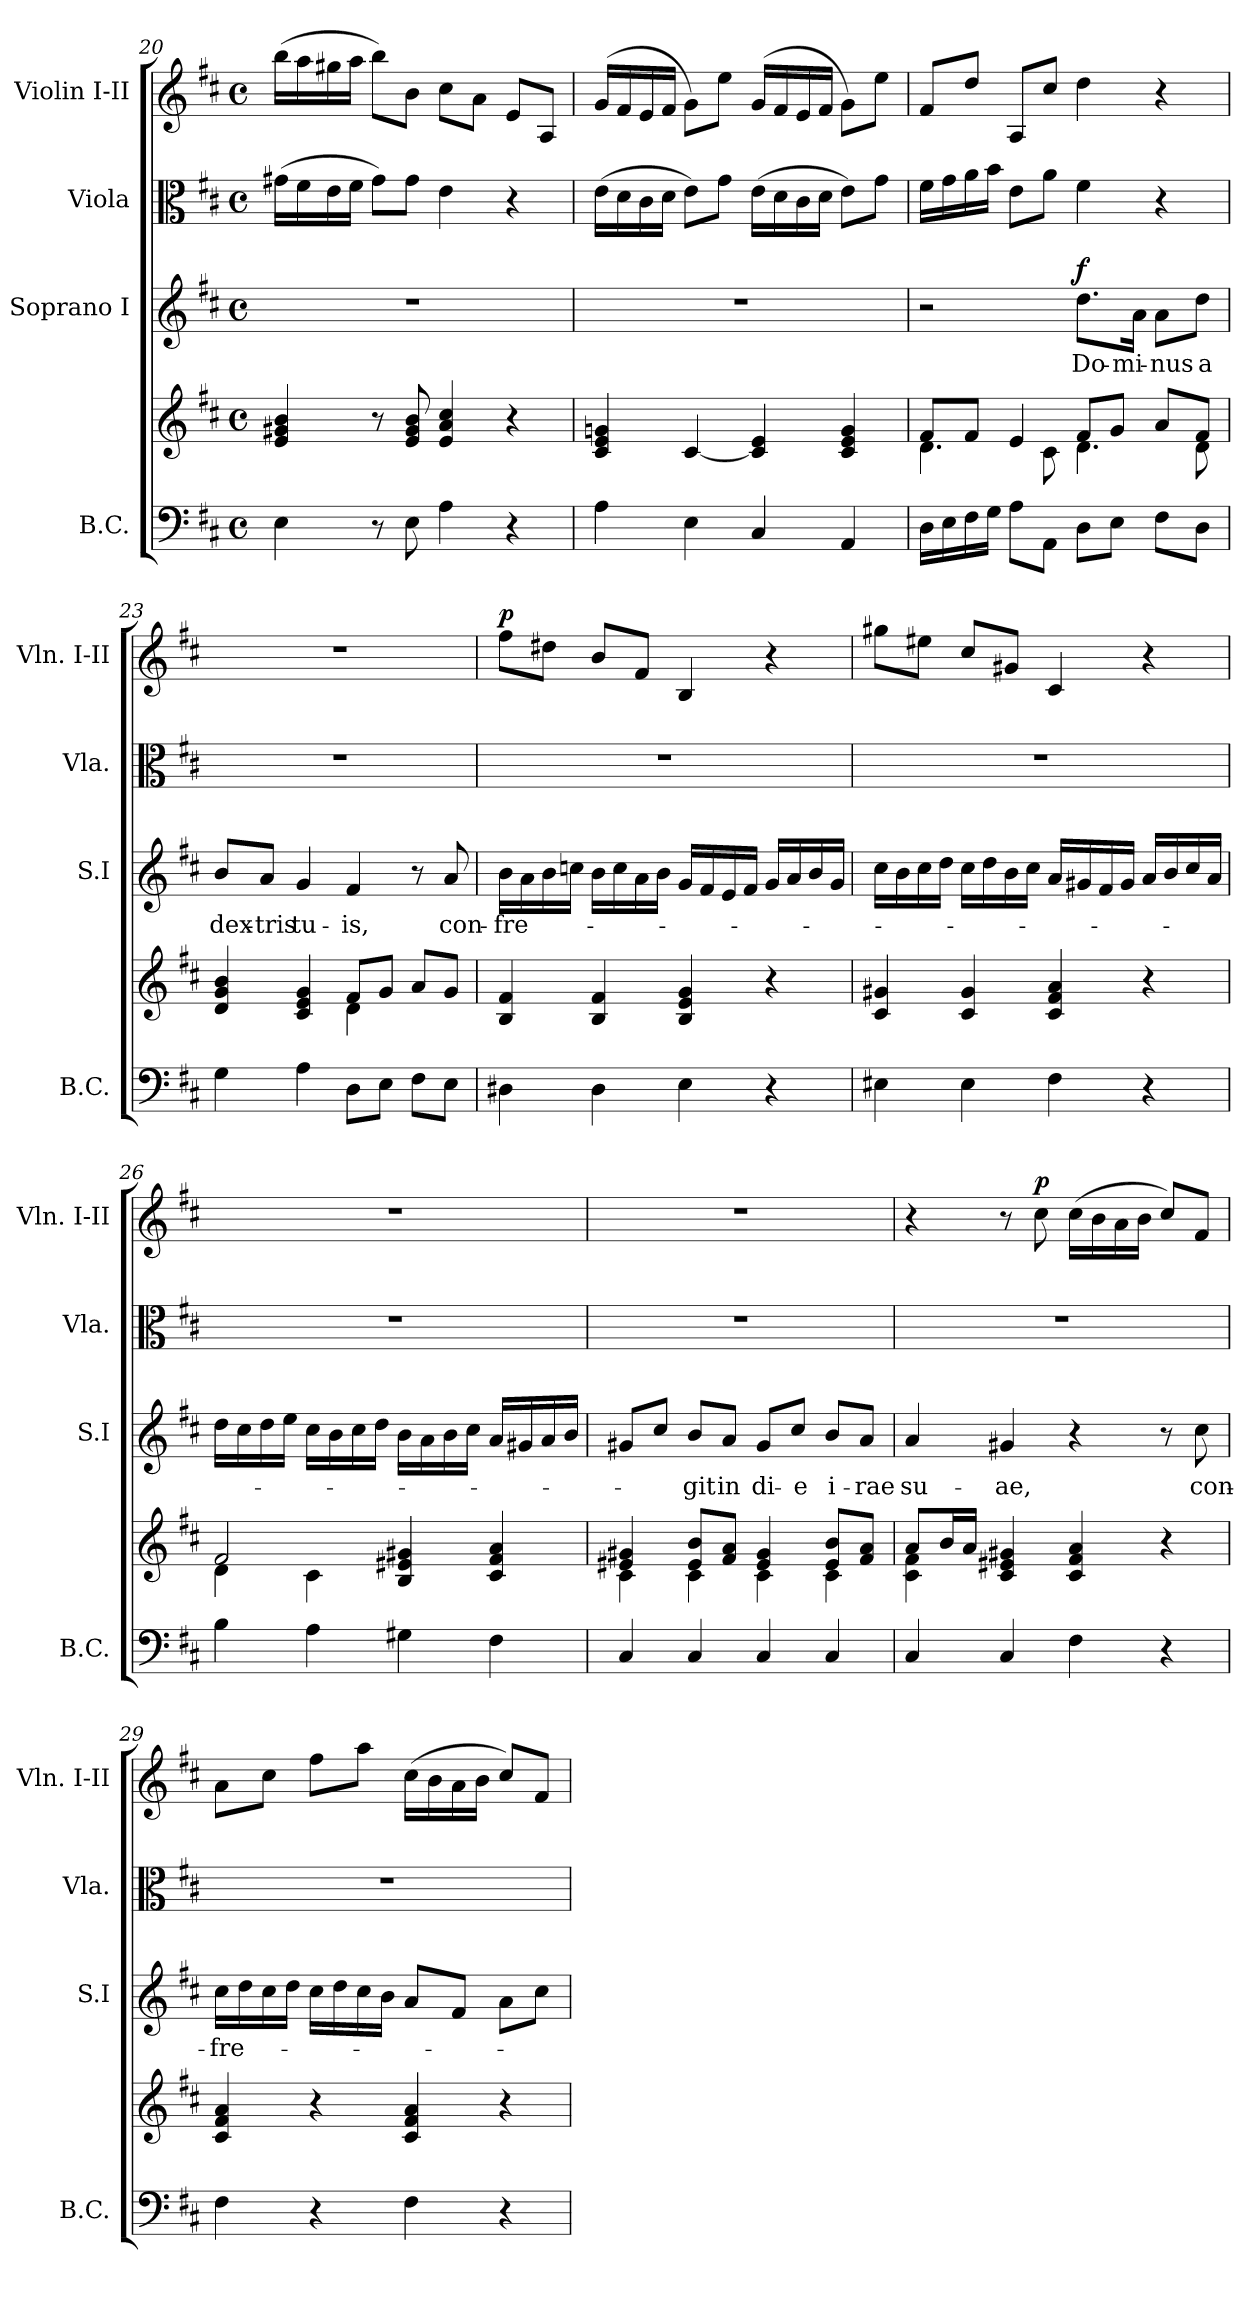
**kern	**kern	**kern	**text	**dynam	**kern	**kern	**dynam
*part4	*part4	*part3	*part3	*part3	*part2	*part1	*part1
*staff5	*staff4	*staff3	*staff3	*staff3	*staff2	*staff1	*staff1
*I"B.C.	*	*I"Soprano I	*	*	*I"Viola	*I"Violin I-II	*
*I'B.C.	*	*I'S.I	*	*	*I'Vla.	*I'Vln. I-II	*
!!LO:LB:g=z
*clefF4	*clefG2	*clefG2	*	*	*clefC3	*clefG2	*
*k[f#c#]	*k[f#c#]	*k[f#c#]	*	*	*k[f#c#]	*k[f#c#]	*
*D:	*D:	*D:	*	*	*D:	*D:	*
*M4/4	*M4/4	*M4/4	*	*	*M4/4	*M4/4	*
*met(c)	*met(c)	*met(c)	*	*	*met(c)	*met(c)	*
=20	=20	=20	=20	=20	=20	=20	=20
4E\	4e/ 4g#X/ 4b/	1r	.	.	(>16g#X\LL	(>16bb\LL	.
.	.	.	.	.	16f#\	16aa\	.
.	.	.	.	.	16e\	16gg#X\	.
.	.	.	.	.	16f#\JJ	16aa\JJ	.
8r	8r	.	.	.	8g#\L)	8bb\L)	.
8E\	8e/ 8g#/ 8b/	.	.	.	8g#\J	8b\J	.
4A\	4e/ 4a/ 4cc#/	.	.	.	4e\	8cc#\L	.
.	.	.	.	.	.	8a\J	.
4r	4r	.	.	.	4r	8e/L	.
.	.	.	.	.	.	8A/J	.
=21	=21	=21	=21	=21	=21	=21	=21
4A\	4c#/ 4e/ 4gni/	1r	.	.	(>16e\LL	(>16g/LL	.
.	.	.	.	.	16d\	16f#/	.
.	.	.	.	.	16c#\	16e/	.
.	.	.	.	.	16d\JJ	16f#/JJ	.
4E\	[4c#/	.	.	.	8e\L)	8g\L)	.
.	.	.	.	.	8g\J	8ee\J	.
4C#/	4c#/] 4e/	.	.	.	(>16e\LL	(>16g/LL	.
.	.	.	.	.	16d\	16f#/	.
.	.	.	.	.	16c#\	16e/	.
.	.	.	.	.	16d\JJ	16f#/JJ	.
4AA/	4c#/ 4e/ 4g/	.	.	.	8e\L)	8g\L)	.
.	.	.	.	.	8g\J	8ee\J	.
=22	=22	=22	=22	=22	=22	=22	=22
*	*^	*	*	*	*	*	*
16D\LL	8f#/L	4.d\	2r	.	.	16f#\LL	8f#/L	.
16E\	.	.	.	.	.	16g\	.	.
16F#\	8f#/J	.	.	.	.	16a\	8dd/J	.
16G\JJ	.	.	.	.	.	16b\JJ	.	.
8A\L	4e/	.	.	.	.	8e\L	8A/L	.
8AA\J	.	8c#\	.	.	.	8a\J	8cc#/J	.
!	!	!	!	!LO:LY:b	!LO:DY:a	!	!	!
8D\L	8f#/L	4.d\	8.dd\L	Do-	f	4f#\	4dd\	.
8E\J	8g/J	.	.	.	.	.	.	.
!	!	!	!	!LO:LY:b	!	!	!	!
.	.	.	16a\Jk	-mi-	.	.	.	.
!	!	!	!	!LO:LY:b	!	!	!	!
8F#\L	8a/L	.	8a\L	-nus	.	4r	4r	.
!	!	!	!	!LO:LY:b	!	!	!	!
8D\J	8f#/J	8d\	8dd\J	a	.	.	.	.
=23	=23	=23	=23	=23	=23	=23	=23	=23
!	!	!	!	!LO:LY:b	!	!	!	!
4G\	4d/ 4g/ 4b/	2ryy	8b/L	dex-	.	1r	1r	.
!	!	!	!	!LO:LY:b	!	!	!	!
.	.	.	8a/J	-tris	.	.	.	.
!	!	!	!	!LO:LY:b	!	!	!	!
4A\	4c#/ 4e/ 4g/	.	4g/	tu-	.	.	.	.
!	!	!	!	!LO:LY:b	!	!	!	!
8D\L	8f#/L	4d\	4f#/	-is,	.	.	.	.
8E\J	8g/J	.	.	.	.	.	.	.
8F#\L	8a/L	4ryy	8r	.	.	.	.	.
!	!	!	!	!LO:LY:b	!	!	!	!
8E\J	8g/J	.	8a/	con-	.	.	.	.
*	*v	*v	*	*	*	*	*	*
!!LO:PB:g=z
=24	=24	=24	=24	=24	=24	=24	=24
!	!	!	!LO:LY:b	!	!	!	!LO:DY:a
4D#X\	4B/ 4f#/	16b\LL	-fre-	.	1r	8ff#\L	p
.	.	16a\	.	.	.	.	.
.	.	16b\	.	.	.	8dd#X\J	.
.	.	16ccn\JJ	.	.	.	.	.
4D#\	4B/ 4f#/	16b\LL	.	.	.	8b/L	.
.	.	16cc\	.	.	.	.	.
.	.	16a\	.	.	.	8f#/J	.
.	.	16b\JJ	.	.	.	.	.
4E\	4B/ 4e/ 4g/	16g/LL	.	.	.	4B/	.
.	.	16f#/	.	.	.	.	.
.	.	16e/	.	.	.	.	.
.	.	16f#/JJ	.	.	.	.	.
4r	4r	16g/LL	.	.	.	4r	.
.	.	16a/	.	.	.	.	.
.	.	16b/	.	.	.	.	.
.	.	16g/JJ	.	.	.	.	.
=25	=25	=25	=25	=25	=25	=25	=25
4E#X\	4c#/ 4g#X/	16cc#i\LL	.	.	1r	8gg#X\L	.
.	.	16b\	.	.	.	.	.
.	.	16cc#\	.	.	.	8ee#X\J	.
.	.	16dd\JJ	.	.	.	.	.
4E#\	4c#/ 4g#/	16cc#\LL	.	.	.	8cc#/L	.
.	.	16dd\	.	.	.	.	.
.	.	16b\	.	.	.	8g#X/J	.
.	.	16cc#\JJ	.	.	.	.	.
4F#\	4c#/ 4f#/ 4a/	16a/LL	.	.	.	4c#/	.
.	.	16g#X/	.	.	.	.	.
.	.	16f#/	.	.	.	.	.
.	.	16g#/JJ	.	.	.	.	.
4r	4r	16a/LL	.	.	.	4r	.
.	.	16b/	.	.	.	.	.
.	.	16cc#/	.	.	.	.	.
.	.	16a/JJ	.	.	.	.	.
=26	=26	=26	=26	=26	=26	=26	=26
*	*^	*	*	*	*	*	*
4B\	2f#/	4d\	16dd\LL	.	.	1r	1r	.
.	.	.	16cc#\	.	.	.	.	.
.	.	.	16dd\	.	.	.	.	.
.	.	.	16ee\JJ	.	.	.	.	.
4A\	.	4c#\	16cc#\LL	.	.	.	.	.
.	.	.	16b\	.	.	.	.	.
.	.	.	16cc#\	.	.	.	.	.
.	.	.	16dd\JJ	.	.	.	.	.
4G#X\	4B/ 4e#X/ 4g#X/	2ryy	16b\LL	.	.	.	.	.
.	.	.	16a\	.	.	.	.	.
.	.	.	16b\	.	.	.	.	.
.	.	.	16cc#\JJ	.	.	.	.	.
4F#\	4c#/ 4f#/ 4a/	.	16a/LL	.	.	.	.	.
.	.	.	16g#X/	.	.	.	.	.
.	.	.	16a/	.	.	.	.	.
.	.	.	16b/JJ	.	.	.	.	.
!!LO:LB:g=z
=27	=27	=27	=27	=27	=27	=27	=27	=27
4C#/	4e#X/ 4g#X/	4c#\	8g#X/L	.	.	1r	1r	.
.	.	.	8cc#/J	.	.	.	.	.
!	!	!	!	!LO:LY:b	!	!	!	!
4C#/	8e#/ 8b/L	4c#\	8b/L	-git	.	.	.	.
!	!	!	!	!LO:LY:b	!	!	!	!
.	8f#/ 8a/J	.	8a/J	in	.	.	.	.
!	!	!	!	!LO:LY:b	!	!	!	!
4C#/	4e#/ 4g#/	4c#\	8g#/L	di-	.	.	.	.
!	!	!	!	!LO:LY:b	!	!	!	!
.	.	.	8cc#/J	-e	.	.	.	.
!	!	!	!	!LO:LY:b	!	!	!	!
4C#/	8e#/ 8b/L	4c#\	8b/L	i-	.	.	.	.
!	!	!	!	!LO:LY:b	!	!	!	!
.	8f#/ 8a/J	.	8a/J	-rae	.	.	.	.
=28	=28	=28	=28	=28	=28	=28	=28	=28
!	!	!	!	!LO:LY:b	!	!	!	!
4C#/	8a/L	4c#\ 4f#\	4a/	su-	.	1r	4r	.
.	16b/L	.	.	.	.	.	.	.
.	16a/JJ	.	.	.	.	.	.	.
!	!	!	!	!LO:LY:b	!	!	!	!
4C#/	4c#/ 4e#X/ 4g#X/	2.ryy	4g#X/	-ae,	.	.	8r	.
!	!	!	!	!	!	!	!	!LO:DY:a
.	.	.	.	.	.	.	8cc#\	p
4F#\	4c#/ 4f#/ 4a/	.	4r	.	.	.	(>16cc#\LL	.
.	.	.	.	.	.	.	16b\	.
.	.	.	.	.	.	.	16a\	.
.	.	.	.	.	.	.	16b\JJ	.
4r	4r	.	8r	.	.	.	8cc#/L)	.
!	!	!	!	!LO:LY:b	!	!	!	!
.	.	.	8cc#\	con-	.	.	8f#/J	.
*	*v	*v	*	*	*	*	*	*
=29	=29	=29	=29	=29	=29	=29	=29
!	!	!	!LO:LY:b	!	!	!	!
4F#\	4c#/ 4f#/ 4a/	16cc#\LL	-fre-	.	1r	8a\L	.
.	.	16dd\	.	.	.	.	.
.	.	16cc#\	.	.	.	8cc#\J	.
.	.	16dd\JJ	.	.	.	.	.
4r	4r	16cc#\LL	.	.	.	8ff#\L	.
.	.	16dd\	.	.	.	.	.
.	.	16cc#\	.	.	.	8aa\J	.
.	.	16b\JJ	.	.	.	.	.
4F#\	4c#/ 4f#/ 4a/	8a/L	.	.	.	(>16cc#\LL	.
.	.	.	.	.	.	16b\	.
.	.	8f#/J	.	.	.	16a\	.
.	.	.	.	.	.	16b\JJ	.
4r	4r	8a\L	.	.	.	8cc#/L)	.
.	.	8cc#\J	.	.	.	8f#/J	.
=	=	=	=	=	=	=	=
*-	*-	*-	*-	*-	*-	*-	*-
